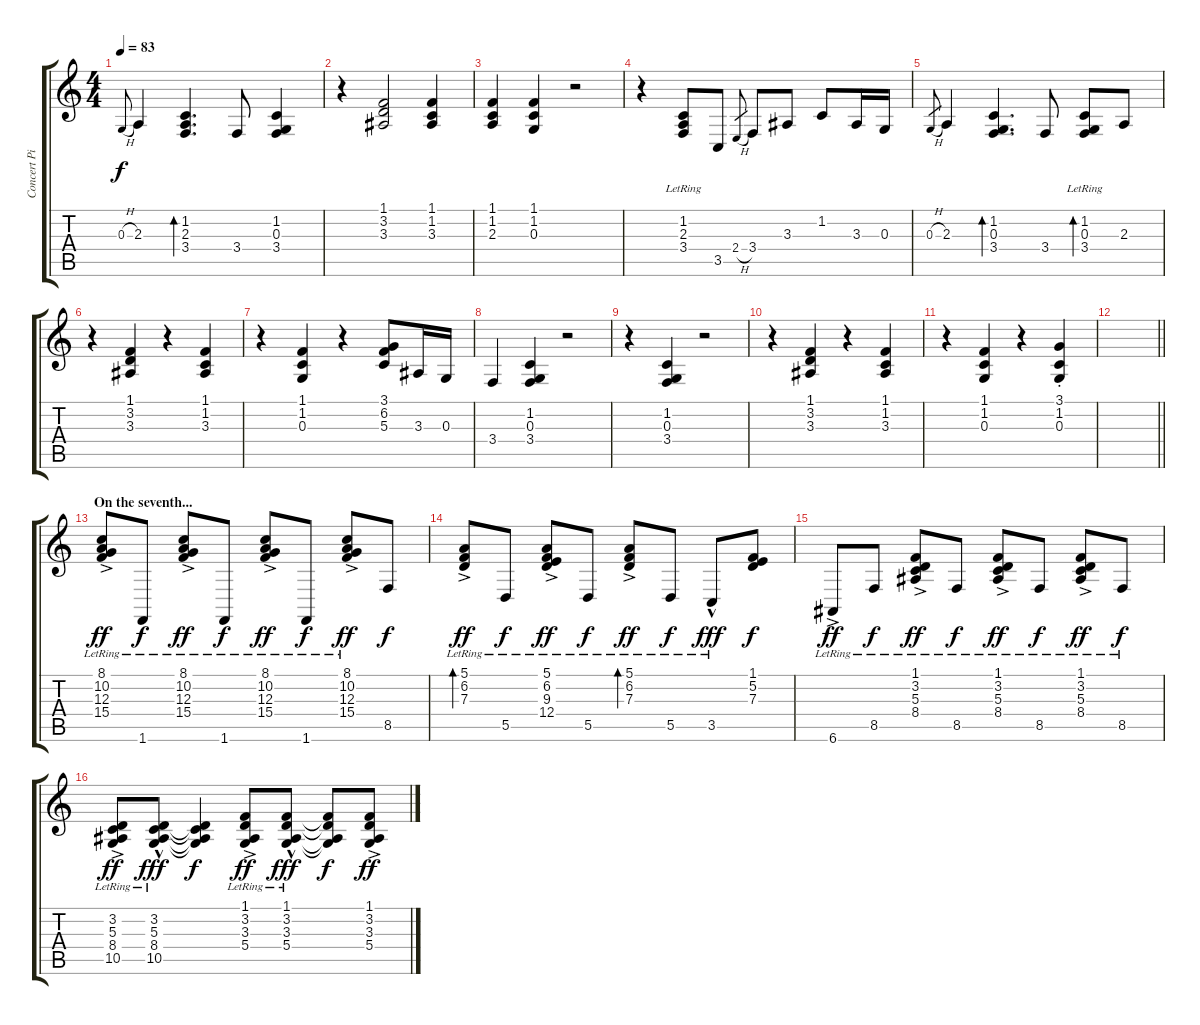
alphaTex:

\track ("Concert Piano R (Mick)" "Concert Pi") {instrument brightacousticpiano}
\staff {score tabs}
\tuning (E4 B3 G3 D3 A2 E2) {hide}
\ts (4 4)
\tempo 83
\clef g2
\ks c
0.3{h}.8{gr onbeat dy f} 2.3.4 (1.2 2.3 3.4).4{d bd 60} 3.4.8 (1.2 0.3 3.4).4 |
r.4 (1.1 3.2 3.3).2 (1.1 1.2 3.3).4 |
(1.1 1.2 2.3).4 (1.1 1.2 0.3).4 r.2 |
r.4 (1.2{lr} 2.3{lr} 3.4{lr}).8 3.5.8 2.4{h}.8{gr} 3.4.8 3.3.8 1.2.8 3.3.16 0.3.16 |
0.3{h}.8{gr} 2.3.4 (1.2 0.3 3.4).4{d bd 120} 3.4.8 (1.2{lr} 0.3{lr} 3.4{lr}).8{bd 60} 2.3.8 |
r.4 (1.1 3.2 3.3).4 r.4 (1.1 1.2 3.3).4 |
r.4 (1.1 1.2 0.3).4 r.4 (3.1 6.2 5.3).8 3.3.16 0.3.16 |
3.4.4 (1.2 0.3 3.4).4 r.2 |
r.4 (1.2 0.3 3.4).4 r.2 |
r.4 (1.1 3.2 3.3).4 r.4 (1.1 1.2 3.3).4 |
r.4 (1.1 1.2 0.3).4 r.4 (3.1{st} 1.2{st} 0.3{st}).4 |
\barLineRight lightlight
|
\section ("" "On the seventh...")
(8.1{ac lr} 10.2{ac lr} 12.3{ac lr} 15.4{ac lr}).8{dy ff} 1.6{lr}.8{dy f} (8.1{ac lr} 10.2{ac lr} 12.3{ac lr} 15.4{ac lr}).8{dy ff} 1.6{lr}.8{dy f} (8.1{ac lr} 10.2{ac lr} 12.3{ac lr} 15.4{ac lr}).8{dy ff} 1.6{lr}.8{dy f} (8.1{ac lr} 10.2{ac lr} 12.3{ac lr} 15.4{ac lr}).8{dy ff} 8.5.8{dy f} |
(5.1{ac lr} 6.2{ac lr} 7.3{ac lr}).8{bd 120 dy ff} 5.5{lr}.8{dy f} (5.1{ac lr} 6.2{ac lr} 9.3{ac lr} 12.4{ac lr}).8{dy ff} 5.5{lr}.8{dy f} (5.1{ac lr} 6.2{ac lr} 7.3{ac lr}).8{bd 30 dy ff} 5.5{lr}.8{dy f} 3.5{hac lr}.8{dy fff} (1.1 5.2 7.3).8{dy f} |
6.6{ac lr}.8{dy ff} 8.5{lr}.8{dy f} (1.1{ac lr} 3.2{ac lr} 5.3{ac lr} 8.4{ac lr}).8{dy ff} 8.5{lr}.8{dy f} (1.1{ac lr} 3.2{ac lr} 5.3{ac lr} 8.4{ac lr}).8{dy ff} 8.5{lr}.8{dy f} (1.1{ac lr} 3.2{ac lr} 5.3{ac lr} 8.4{ac lr}).8{dy ff} 8.5{lr}.8{dy f} |
(3.2{ac lr} 5.3{ac lr} 8.4{ac lr} 10.5{ac lr}).8{dy ff} (3.2{hac lr} 5.3{hac lr} 8.4{hac lr} 10.5{hac lr}).8{dy fff} (3.2{t} 5.3{t} 8.4{t} 10.5{t}).4{dy f} (1.1{ac lr} 3.2{ac lr} 3.3{ac lr} 5.4{ac lr}).8{dy ff} (1.1{hac lr} 3.2{hac lr} 3.3{hac lr} 5.4{hac lr}).8{dy fff} (1.1{t} 3.2{t} 3.3{t} 5.4{t}).8{dy f} (1.1{ac} 3.2{ac} 3.3{ac} 5.4{ac}).8{dy ff}
